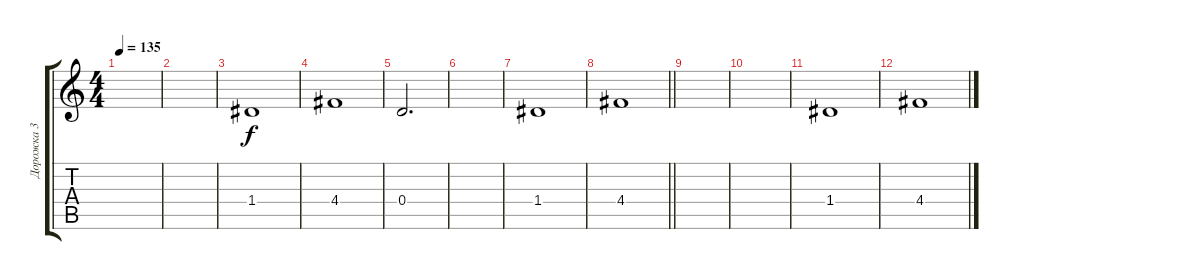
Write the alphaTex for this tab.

\track ("Дорожка 3" "Дорожка 3") {instrument electricbassfinger}
\staff {score tabs}
\tuning (E4 B3 G3 D3 A2 E2) {hide}
\ts (4 4)
\tempo 135
\clef g2
\ks c
|
|
1.4.1 |
4.4.1 |
0.4.2{d} |
|
1.4.1 |
\barLineRight lightlight
4.4.1 |
|
|
1.4.1 |
4.4.1
